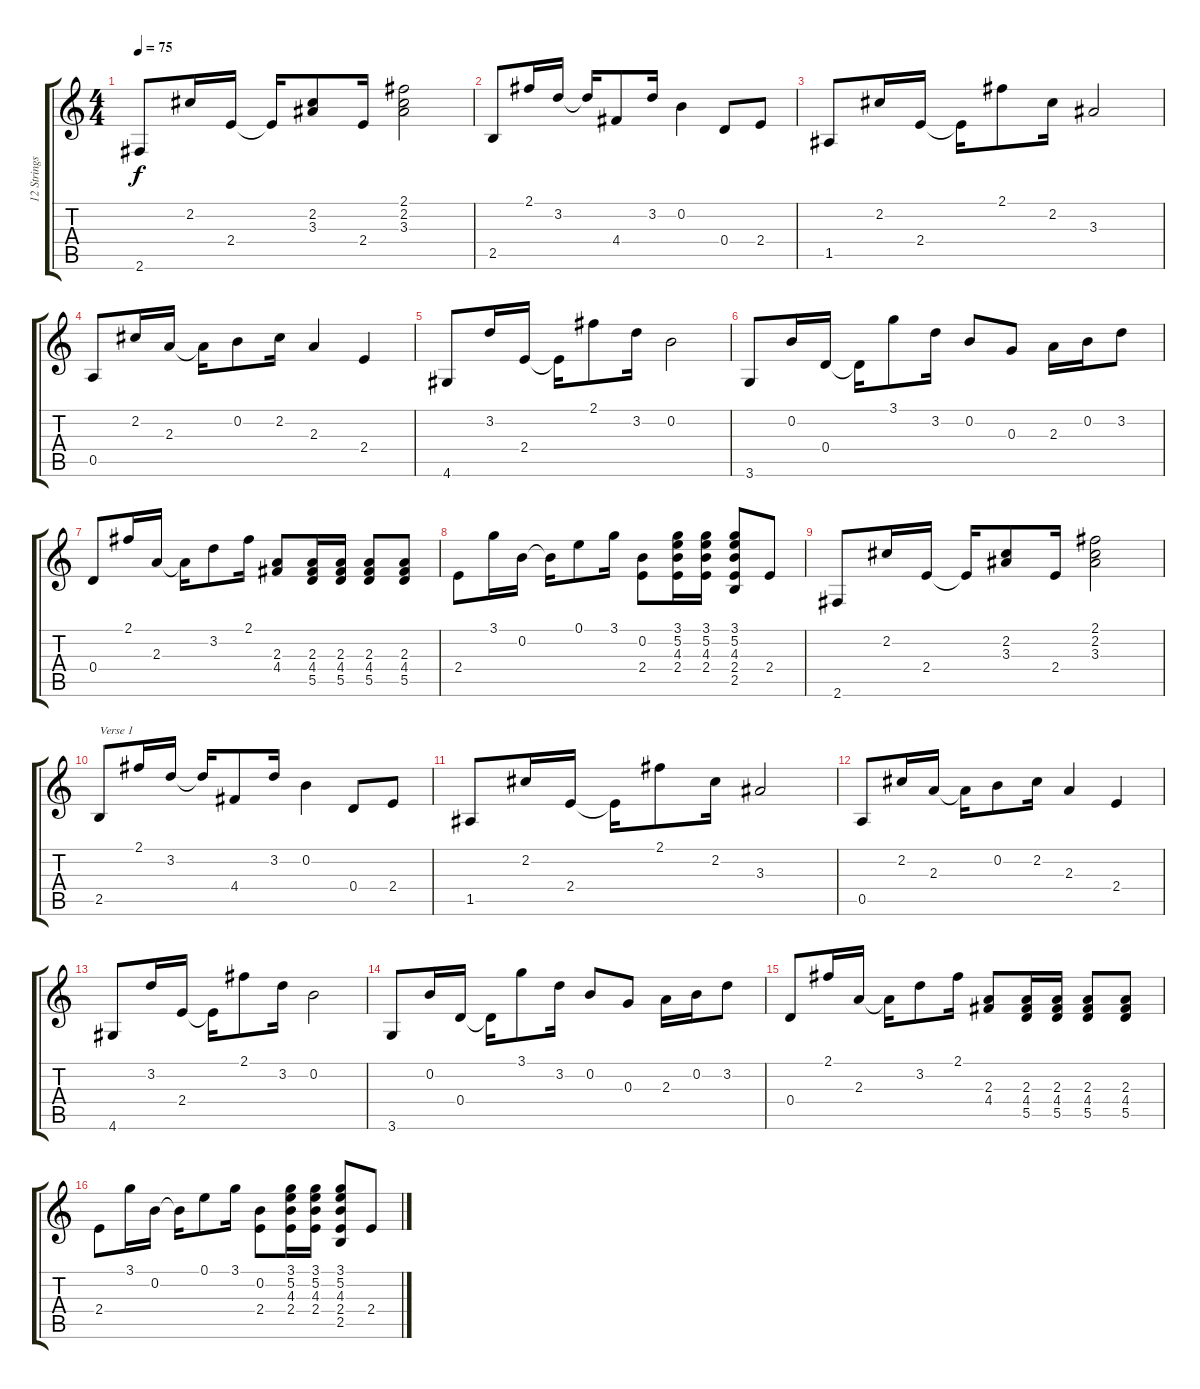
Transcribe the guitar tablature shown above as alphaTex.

\track ("12 Strings Capo 2nd" "12 Strings") {instrument acousticguitarsteel}
\staff {score tabs}
\tuning (E4 B3 G3 D3 A2 E2) {hide}
\ts (4 4)
\tempo 75
\clef g2
\ks c
2.6.8{dy f} 2.2.16 2.4.16 2.4{t}.16 (2.2 3.3).8 2.4.16 (2.1 2.2 3.3).2 |
2.5.8 2.1.16 3.2.16 3.2{t}.16 4.4.8 3.2.16 0.2.4 0.4.8 2.4.8 |
1.5.8 2.2.16 2.4.16 2.4{t}.16 2.1.8 2.2.16 3.3.2 |
0.5.8 2.2.16 2.3.16 2.3{t}.16 0.2.8 2.2.16 2.3.4 2.4.4 |
4.6.8 3.2.16 2.4.16 2.4{t}.16 2.1.8 3.2.16 0.2.2 |
3.6.8 0.2.16 0.4.16 0.4{t}.16 3.1.8 3.2.16 0.2.8 0.3.8 2.3.16 0.2.16 3.2.8 |
0.4.8 2.1.16 2.3.16 2.3{t}.16 3.2.8 2.1.16 (2.3 4.4).8 (2.3 4.4 5.5).16 (2.3 4.4 5.5).16 (2.3 4.4 5.5).8 (2.3 4.4 5.5).8 |
2.4.8 3.1.16 0.2.16 0.2{t}.16 0.1.8 3.1.16 (0.2 2.4).8 (3.1 5.2 4.3 2.4).16 (3.1 5.2 4.3 2.4).16 (3.1 5.2 4.3 2.4 2.5).8 2.4.8 |
2.6.8 2.2.16 2.4.16 2.4{t}.16 (2.2 3.3).8 2.4.16 (2.1 2.2 3.3).2 |
2.5.8{txt "Verse 1"} 2.1.16 3.2.16 3.2{t}.16 4.4.8 3.2.16 0.2.4 0.4.8 2.4.8 |
1.5.8 2.2.16 2.4.16 2.4{t}.16 2.1.8 2.2.16 3.3.2 |
0.5.8 2.2.16 2.3.16 2.3{t}.16 0.2.8 2.2.16 2.3.4 2.4.4 |
4.6.8 3.2.16 2.4.16 2.4{t}.16 2.1.8 3.2.16 0.2.2 |
3.6.8 0.2.16 0.4.16 0.4{t}.16 3.1.8 3.2.16 0.2.8 0.3.8 2.3.16 0.2.16 3.2.8 |
0.4.8 2.1.16 2.3.16 2.3{t}.16 3.2.8 2.1.16 (2.3 4.4).8 (2.3 4.4 5.5).16 (2.3 4.4 5.5).16 (2.3 4.4 5.5).8 (2.3 4.4 5.5).8 |
2.4.8 3.1.16 0.2.16 0.2{t}.16 0.1.8 3.1.16 (0.2 2.4).8 (3.1 5.2 4.3 2.4).16 (3.1 5.2 4.3 2.4).16 (3.1 5.2 4.3 2.4 2.5).8 2.4.8
